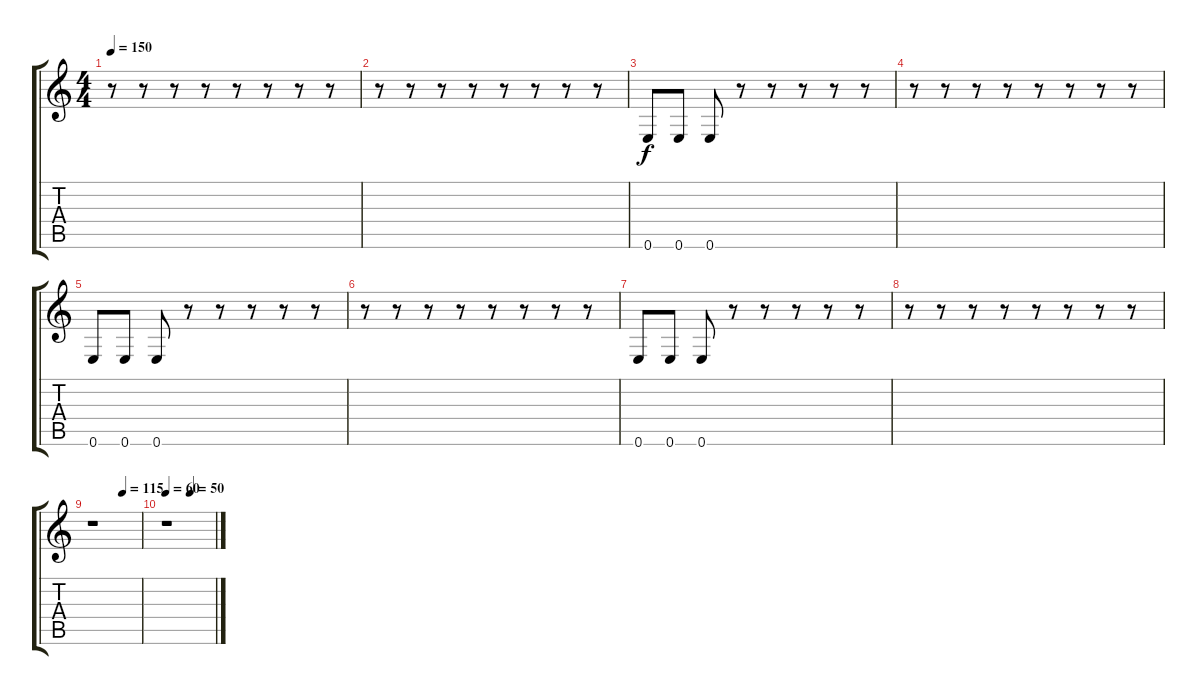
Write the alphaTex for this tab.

\track "" {instrument electricbassfinger}
\staff {score tabs}
\tuning (E4 B3 G3 D3 A2 E2) {hide}
\ts (4 4)
\tempo 150
\clef g2
\ks c
r.8{dy f} r.8 r.8 r.8 r.8 r.8 r.8 r.8 |
r.8 r.8 r.8 r.8 r.8 r.8 r.8 r.8 |
0.6.8 0.6.8 0.6.8 r.8 r.8 r.8 r.8 r.8 |
r.8 r.8 r.8 r.8 r.8 r.8 r.8 r.8 |
0.6.8 0.6.8 0.6.8 r.8 r.8 r.8 r.8 r.8 |
r.8 r.8 r.8 r.8 r.8 r.8 r.8 r.8 |
0.6.8 0.6.8 0.6.8 r.8 r.8 r.8 r.8 r.8 |
r.8 r.8 r.8 r.8 r.8 r.8 r.8 r.8 |
\tempo (115 0.625)
r.1 |
\tempo 60
\tempo (50 0.5)
r.1
